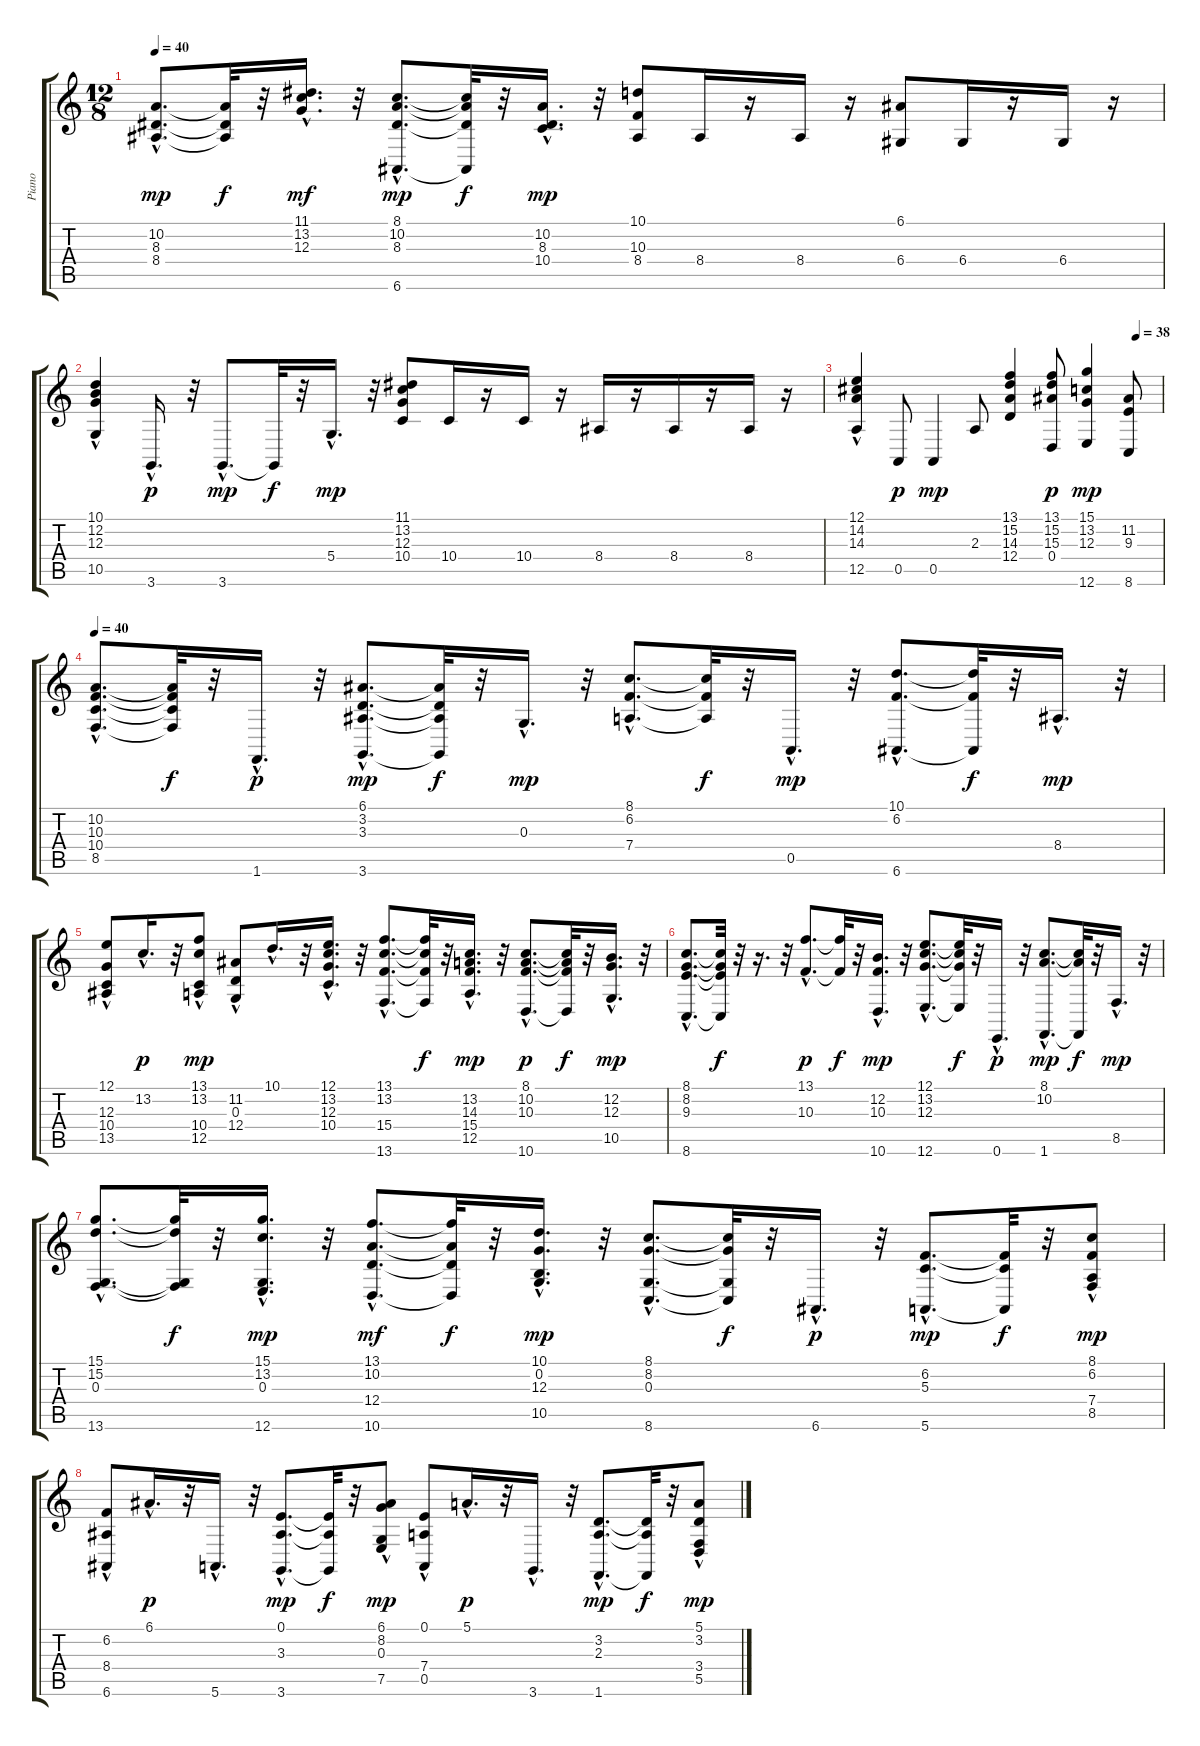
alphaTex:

\track ("Piano" "Piano") {instrument acousticgrandpiano}
\staff {score tabs}
\tuning (E4 B3 G3 D3 A2 E2) {hide}
\ts (12 8)
\tempo 40
\clef g2
\ks c
(10.2{hac} 8.3{hac} 8.4{hac}).8{d dy mp} (10.2{t} 8.3{t} 8.4{t}).32{dy f} r.32 (11.1{hac} 13.2{hac} 12.3{hac}).16{d dy mf} r.32 (8.1{hac} 10.2{hac} 8.3{hac} 6.6{hac}).8{d dy mp} (8.1{t} 10.2{t} 8.3{t} 6.6{t}).32{dy f} r.32 (10.2{hac} 8.3{hac} 10.4{hac}).16{d dy mp} r.32 (10.1 10.3 8.4).8 8.4.16 r.16 8.4.16 r.16 (6.1 6.4).8 6.4.16 r.16 6.4.16 r.16 |
(10.1 12.2 12.3 10.5{hac}).4 3.6{hac}.16{d dy p} r.32 3.6{hac}.8{d dy mp} 3.6{t}.32{dy f} r.32 5.4{hac}.16{d dy mp} r.32 (11.1 13.2 12.3 10.4).8 10.4.16 r.16 10.4.16 r.16 8.4.16 r.16 8.4.16 r.16 8.4.16 r.16 |
\tempo (38 0.9166666666666666)
(12.1{hac} 14.2{hac} 14.3{hac} 12.5).4 0.5.8{dy p} 0.5.4{dy mp} 2.3.8 (13.1 15.2 14.3 12.4).4 (13.1 15.2 15.3 0.4).8{dy p} (15.1 13.2 12.3 12.6).4{dy mp} (11.2 9.3 8.6).8 |
\tempo 40
(10.2{hac} 10.3{hac} 10.4{hac} 8.5{hac}).8{d} (10.2{t} 10.3{t} 10.4{t} 8.5{t}).32{dy f} r.32 1.6{hac}.16{d dy p} r.32 (6.1{hac} 3.2{hac} 3.3{hac} 3.6{hac}).8{d dy mp} (6.1{t} 3.2{t} 3.3{t} 3.6{t}).32{dy f} r.32 0.3{hac}.16{d dy mp} r.32 (8.1{hac} 6.2{hac} 7.4{hac}).8{d} (8.1{t} 6.2{t} 7.4{t}).32{dy f} r.32 0.5{hac}.16{d dy mp} r.32 (10.1{hac} 6.2{hac} 6.6{hac}).8{d} (10.1{t} 6.2{t} 6.6{t}).32{dy f} r.32 8.4{hac}.16{d dy mp} r.32 |
(12.1{hac} 12.3{hac} 10.4{hac} 13.5{hac}).8 13.2{hac}.16{d dy p} r.32 (13.1{hac} 13.2{hac} 10.4{hac} 12.5{hac}).8{dy mp} (11.2{hac} 0.3{hac} 12.4{hac}).8 10.1{hac}.16{d} r.32 (12.1{hac} 13.2{hac} 12.3{hac} 10.4{hac}).16{d} r.32 (13.1{hac} 13.2{hac} 15.4{hac} 13.6{hac}).8{d} (13.1{t} 13.2{t} 15.4{t} 13.6{t}).32{dy f} r.32 (13.2{hac} 14.3{hac} 15.4{hac} 12.5{hac}).16{d dy mp} r.32 (8.1{hac} 10.2{hac} 10.3{hac} 10.6{hac}).8{d dy p} (8.1{t} 10.2{t} 10.3{t} 10.6{t}).32{dy f} r.32 (12.2{hac} 12.3{hac} 10.5{hac}).16{d dy mp} r.32 |
(8.1{hac} 8.2{hac} 9.3{hac} 8.6{hac}).8{d} (8.1{t} 8.2{t} 9.3{t} 8.6{t}).32{dy f} r.32 r.16{d} r.32 (13.1{hac} 10.3{hac}).8{d dy p} (13.1{t} 10.3{t}).32{dy f} r.32 (12.2{hac} 10.3{hac} 10.6{hac}).16{d dy mp} r.32 (12.1{hac} 13.2{hac} 12.3{hac} 12.6{hac}).8{d} (12.1{t} 13.2{t} 12.3{t} 12.6{t}).32{dy f} r.32 0.6{hac}.16{d dy p} r.32 (8.1{hac} 10.2{hac} 1.6{hac}).8{d dy mp} (8.1{t} 10.2{t} 1.6{t}).32{dy f} r.32 8.5{hac}.16{d dy mp} r.32 |
(15.1{hac} 15.2{hac} 0.3{hac} 13.6{hac}).8{d} (15.1{t} 15.2{t} 0.3{t} 13.6{t}).32{dy f} r.32 (15.1{hac} 13.2{hac} 0.3{hac} 12.6{hac}).16{d dy mp} r.32 (13.1{hac} 10.2{hac} 12.4{hac} 10.6{hac}).8{d dy mf} (13.1{t} 10.2{t} 12.4{t} 10.6{t}).32{dy f} r.32 (10.1{hac} 0.2{hac} 12.3{hac} 10.5{hac}).16{d dy mp} r.32 (8.1{hac} 8.2{hac} 0.3{hac} 8.6{hac}).8{d} (8.1{t} 8.2{t} 0.3{t} 8.6{t}).32{dy f} r.32 6.6{hac}.16{d dy p} r.32 (6.2{hac} 5.3{hac} 5.6{hac}).8{d dy mp} (6.2{t} 5.3{t} 5.6{t}).32{dy f} r.32 (8.1{hac} 6.2{hac} 7.4{hac} 8.5{hac}).8{dy mp} |
(6.2{hac} 8.4{hac} 6.6{hac}).8 6.1{hac}.16{d dy p} r.32 5.6{hac}.16{d} r.32 (0.1{hac} 3.3{hac} 3.6{hac}).8{d dy mp} (0.1{t} 3.3{t} 3.6{t}).32{dy f} r.32 (6.1{hac} 8.2{hac} 0.3{hac} 7.5{hac}).8{dy mp} (0.1{hac} 7.4{hac} 0.5{hac}).8 5.1{hac}.16{d dy p} r.32 3.6{hac}.16{d} r.32 (3.2{hac} 2.3{hac} 1.6{hac}).8{d dy mp} (3.2{t} 2.3{t} 1.6{t}).32{dy f} r.32 (5.1{hac} 3.2{hac} 3.4{hac} 5.5{hac}).8{dy mp}
